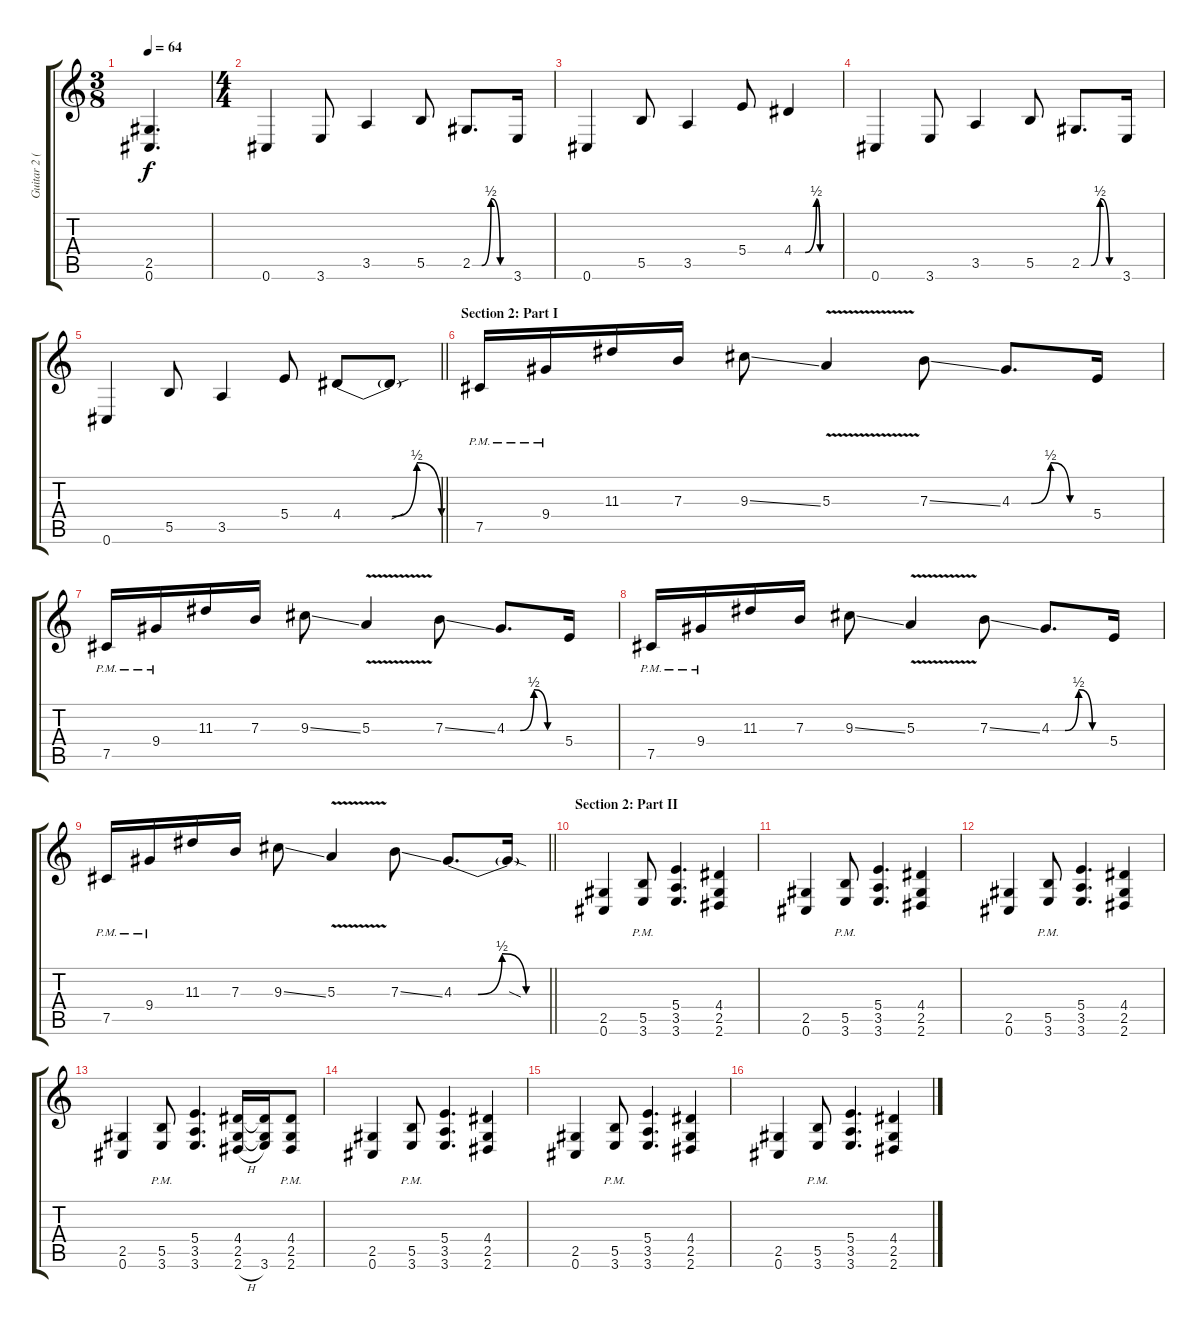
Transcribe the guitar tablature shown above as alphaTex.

\track ("Guitar 2 (Distortion)" "Guitar 2 (") {instrument distortionguitar}
\staff {score tabs}
\tuning (Db4 Ab3 E3 B2 Gb2 Db2) {hide}
\ts (3 8)
\tempo 64
\clef g2
\ks c
(2.5{t} 0.6{t}).4{d dy f} |
\ts (4 4)
0.6.4 3.6.8 3.5.4 5.5.8 2.5{be (custom 0 0 15 0 30 2 45 0 60 0)}.8{d} 3.6.16 |
0.6.4 5.5.8 3.5.4 5.4.8 4.4{be (custom 0 0 15 0 30 2 35 0 45 0 60 0)}.4 |
0.6.4 3.6.8 3.5.4 5.5.8 2.5{be (custom 0 0 15 0 30 2 45 0 60 0)}.8{d} 3.6.16 |
\barLineRight lightlight
0.6.4 5.5.8 3.5.4 5.4.8 4.4{be (custom 0 0 30 0 45 2 60 0)}.8 4.4{sou t}.8 |
\section ("" "Section 2: Part I")
7.5{pm}.16 9.4{pm}.16 11.3.16 7.3.16 9.3{ss}.8 5.3{v}.4 7.3{ss}.8 4.3{be (custom 0 0 15 0 30 2 45 0 60 0)}.8{d} 5.4.16 |
7.5{pm}.16 9.4{pm}.16 11.3.16 7.3.16 9.3{ss}.8 5.3{v}.4 7.3{ss}.8 4.3{be (custom 0 0 15 0 30 2 45 0 60 0)}.8{d} 5.4.16 |
7.5{pm}.16 9.4{pm}.16 11.3.16 7.3.16 9.3{ss}.8 5.3{v}.4 7.3{ss}.8 4.3{be (custom 0 0 15 0 30 2 45 0 60 0)}.8{d} 5.4.16 |
\barLineRight lightlight
7.5{pm}.16 9.4{pm}.16 11.3.16 7.3.16 9.3{ss}.8 5.3{v}.4 7.3{ss}.8 4.3{be (custom 0 0 15 0 30 2 45 0 60 0)}.8{d} 4.3{sod t}.16 |
\section ("" "Section 2: Part II")
(2.5 0.6).4 (5.5{pm} 3.6{pm}).8 (5.4 3.5 3.6).4{d} (4.4 2.5 2.6).4 |
(2.5 0.6).4 (5.5{pm} 3.6{pm}).8 (5.4 3.5 3.6).4{d} (4.4 2.5 2.6).4 |
(2.5 0.6).4 (5.5{pm} 3.6{pm}).8 (5.4 3.5 3.6).4{d} (4.4 2.5 2.6).4 |
(2.5 0.6).4 (5.5{pm} 3.6{pm}).8 (5.4 3.5 3.6).4{d} (4.4 2.5 2.6{h}).16 (4.4{t} 2.5{t} 3.6).16 (4.4{pm} 2.5{pm} 2.6{pm}).8 |
(2.5 0.6).4 (5.5{pm} 3.6{pm}).8 (5.4 3.5 3.6).4{d} (4.4 2.5 2.6).4 |
(2.5 0.6).4 (5.5{pm} 3.6{pm}).8 (5.4 3.5 3.6).4{d} (4.4 2.5 2.6).4 |
(2.5 0.6).4 (5.5{pm} 3.6{pm}).8 (5.4 3.5 3.6).4{d} (4.4 2.5 2.6).4
